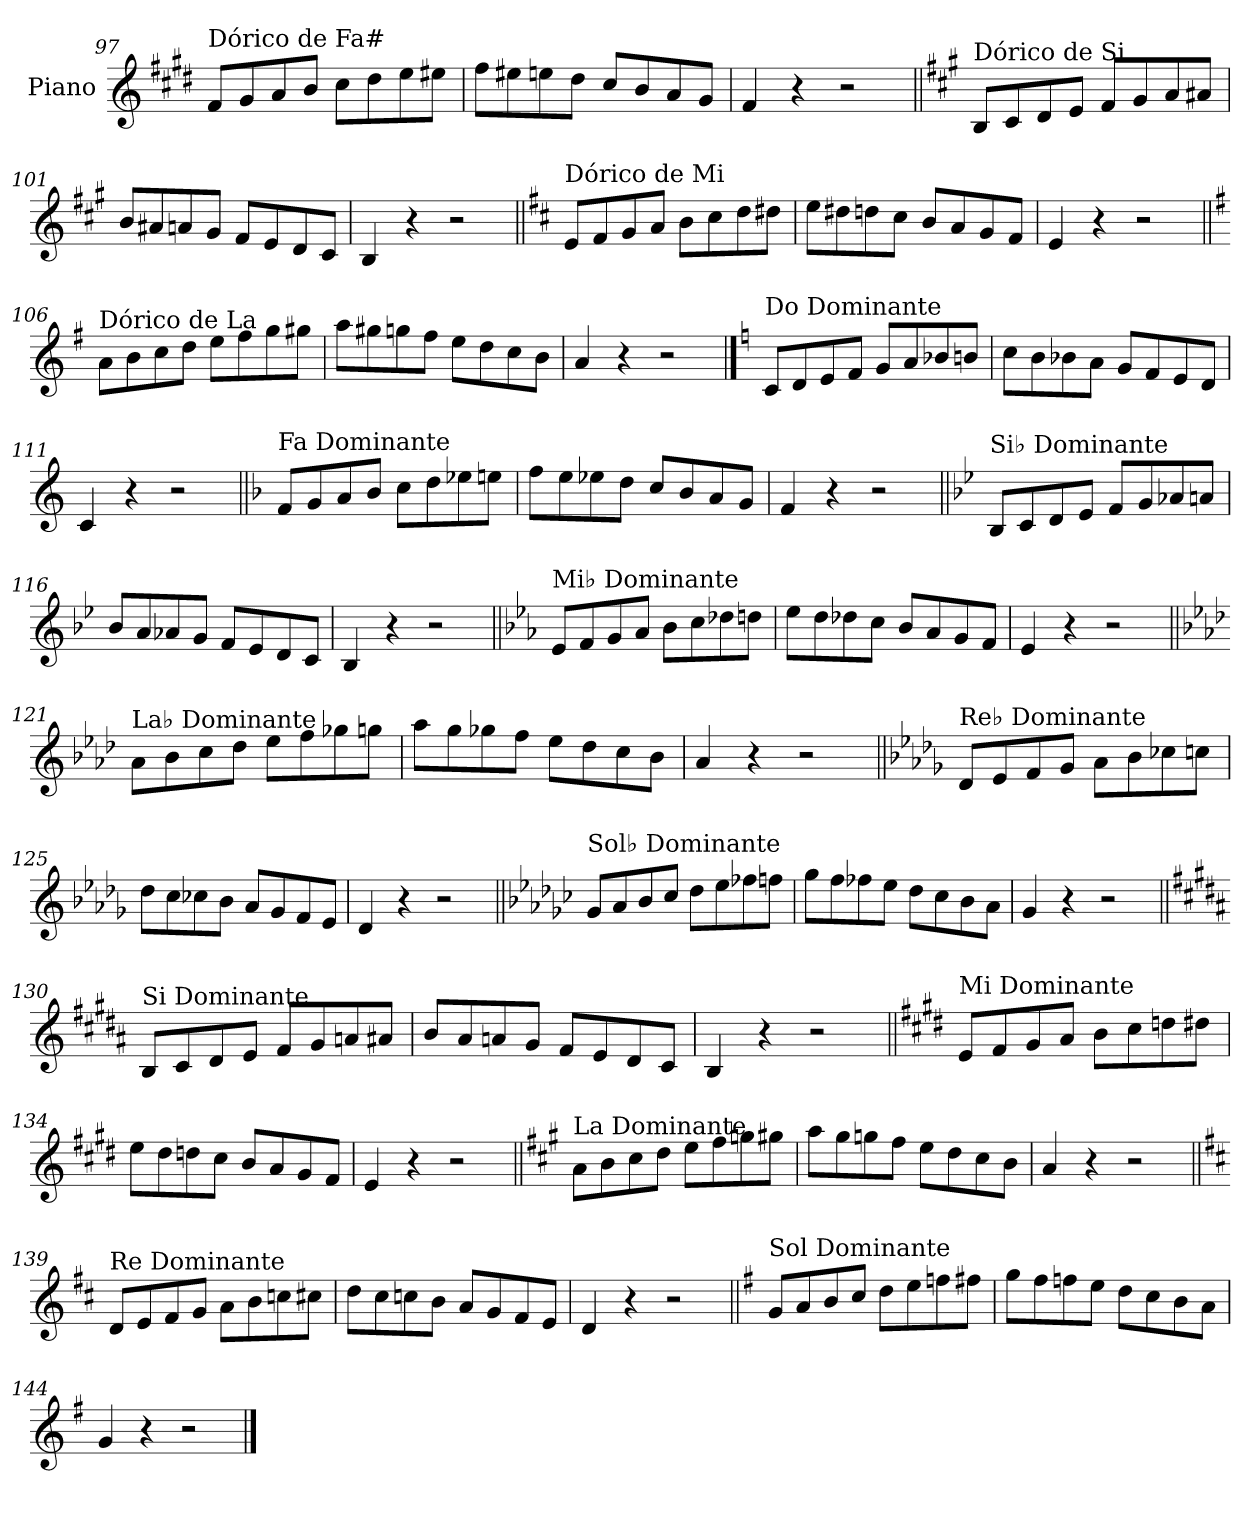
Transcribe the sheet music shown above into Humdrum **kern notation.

**kern
*part1
*staff1
*I"Piano
*I'Pno.
!!LO:LB:g=z
*clefG2
*k[f#c#g#d#]
=97
!LO:TX:a:t=Dórico de Fa#
8f#/L
8g#/
8a/
8b/J
8cc#\L
8dd#\
8ee\
8ee#X\J
=98
8ff#\L
8ee#X\
8een\
8dd#\J
8cc#/L
8b/
8a/
8g#/J
=99
4f#/
4r
2r
=100||
*k[f#c#g#]
!LO:TX:a:t=Dórico de Si
8B/L
8c#/
8d/
8e/J
8f#/L
8g#/
8a/
8a#X/J
=101
8b/L
8a#X/
8an/
8g#/J
8f#/L
8e/
8d/
8c#/J
=102
4B/
4r
2r
!!LO:LB:g=z
=103||
*k[f#c#]
!LO:TX:a:t=Dórico de Mi
8e/L
8f#/
8g/
8a/J
8b\L
8cc#\
8dd\
8dd#X\J
=104
8ee\L
8dd#X\
8ddn\
8cc#\J
8b/L
8a/
8g/
8f#/J
=105
4e/
4r
2r
=106||
*k[f#]
!LO:TX:a:t=Dórico de La
8a\L
8b\
8cc\
8dd\J
8ee\L
8ff#\
8gg\
8gg#X\J
=107
8aa\L
8gg#X\
8ggn\
8ff#\J
8ee\L
8dd\
8cc\
8b\J
=108
4a/
4r
2r
!!LO:PB:g=z
==109
*k[]
!LO:TX:a:t=Do Dominante
8c/L
8d/
8e/
8f/J
8g/L
8a/
8b-X/
8bn/J
=110
8cc\L
8b\
8b-X\
8a\J
8g/L
8f/
8e/
8d/J
=111
4c/
4r
2r
=112||
*k[b-]
!LO:TX:a:t=Fa Dominante
8f/L
8g/
8a/
8b-/J
8cc\L
8dd\
8ee-X\
8een\J
=113
8ff\L
8ee\
8ee-X\
8dd\J
8cc/L
8b-/
8a/
8g/J
=114
4f/
4r
2r
!!LO:LB:g=z
=115||
*k[b-e-]
!LO:TX:a:t=Si♭ Dominante
8B-/L
8c/
8d/
8e-/J
8f/L
8g/
8a-X/
8an/J
=116
8b-/L
8a/
8a-X/
8g/J
8f/L
8e-/
8d/
8c/J
=117
4B-/
4r
2r
=118||
*k[b-e-a-]
!LO:TX:a:t=Mi♭ Dominante
8e-/L
8f/
8g/
8a-/J
8b-\L
8cc\
8dd-X\
8ddn\J
=119
8ee-\L
8dd\
8dd-X\
8cc\J
8b-/L
8a-/
8g/
8f/J
=120
4e-/
4r
2r
!!LO:LB:g=z
=121||
*k[b-e-a-d-]
!LO:TX:a:t=La♭ Dominante
8a-\L
8b-\
8cc\
8dd-\J
8ee-\L
8ff\
8gg-X\
8ggn\J
=122
8aa-\L
8gg\
8gg-X\
8ff\J
8ee-\L
8dd-\
8cc\
8b-\J
=123
4a-/
4r
2r
=124||
*k[b-e-a-d-g-]
!LO:TX:a:t=Re♭ Dominante
8d-/L
8e-/
8f/
8g-/J
8a-\L
8b-\
8cc-X\
8ccn\J
=125
8dd-\L
8cc\
8cc-X\
8b-\J
8a-/L
8g-/
8f/
8e-/J
=126
4d-/
4r
2r
!!LO:LB:g=z
=127||
*k[b-e-a-d-g-c-]
!LO:TX:a:t=Sol♭ Dominante
8g-/L
8a-/
8b-/
8cc-/J
8dd-\L
8ee-\
8ff-X\
8ffn\J
=128
8gg-\L
8ff\
8ff-X\
8ee-\J
8dd-\L
8cc-\
8b-\
8a-\J
=129
4g-/
4r
2r
=130||
*k[f#c#g#d#a#]
!LO:TX:a:t=Si Dominante
8B/L
8c#/
8d#/
8e/J
8f#/L
8g#/
8an/
8a#X/J
=131
8b/L
8a#/
8an/
8g#/J
8f#/L
8e/
8d#/
8c#/J
=132
4B/
4r
2r
!!LO:LB:g=z
=133||
*k[f#c#g#d#]
!LO:TX:a:t=Mi Dominante
8e/L
8f#/
8g#/
8a/J
8b\L
8cc#\
8ddn\
8dd#X\J
=134
8ee\L
8dd#\
8ddn\
8cc#\J
8b/L
8a/
8g#/
8f#/J
=135
4e/
4r
2r
=136||
*k[f#c#g#]
!LO:TX:a:t=La Dominante
8a\L
8b\
8cc#\
8dd\J
8ee\L
8ff#\
8ggn\
8gg#X\J
=137
8aa\L
8gg#\
8ggn\
8ff#\J
8ee\L
8dd\
8cc#\
8b\J
=138
4a/
4r
2r
!!LO:LB:g=z
=139||
*k[f#c#]
!LO:TX:a:t=Re Dominante
8d/L
8e/
8f#/
8g/J
8a\L
8b\
8ccn\
8cc#X\J
=140
8dd\L
8cc#\
8ccn\
8b\J
8a/L
8g/
8f#/
8e/J
=141
4d/
4r
2r
=142||
*k[f#]
!LO:TX:a:t=Sol Dominante
8g/L
8a/
8b/
8cc/J
8dd\L
8ee\
8ffn\
8ff#X\J
=143
8gg\L
8ff#\
8ffn\
8ee\J
8dd\L
8cc\
8b\
8a\J
=144
4g/
4r
2r
==
*-
